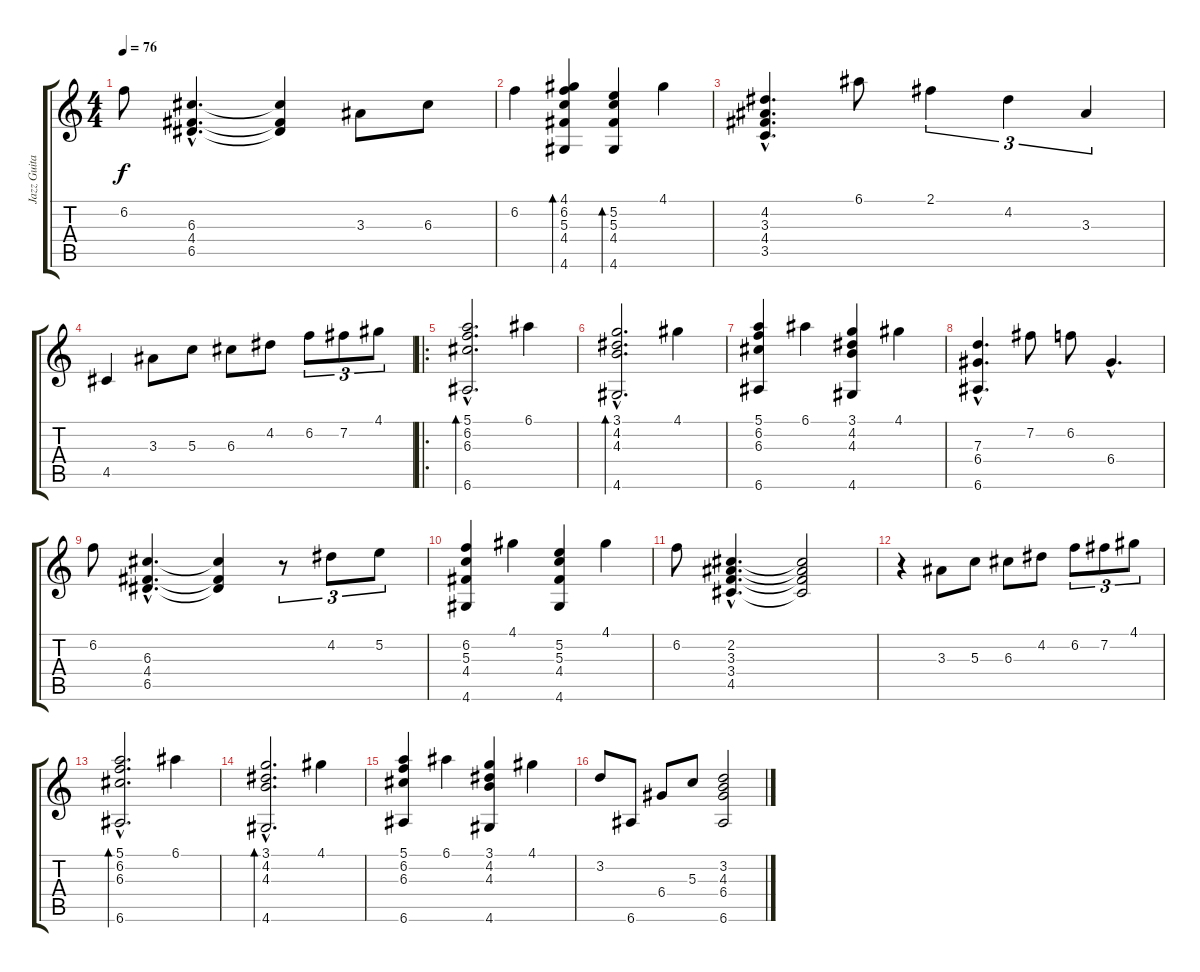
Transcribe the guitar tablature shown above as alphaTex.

\track ("Jazz Guitar dickiedavies" "Jazz Guita") {instrument electricguitarjazz}
\staff {score tabs}
\tuning (E4 B3 G3 D3 A2 E2) {hide}
\ts (4 4)
\tempo 76
\clef g2
\ks c
6.2.8{dy f instrument electricguitarjazz} (6.3{hac} 4.4{hac} 6.5{hac}).4{d} (6.3{t} 4.4{t} 6.5{t}).4 3.3.8 6.3.8 |
6.2.4 (4.1 6.2 5.3 4.4 4.6).4{bd 240} (5.2 5.3 4.4 4.6).4{bd 240} 4.1.4 |
(4.2{hac} 3.3{hac} 4.4{hac} 3.5{hac}).4{d} 6.1.8 2.1.4{tu (3 2)} 4.2.4{tu (3 2)} 3.3.4{tu (3 2)} |
4.5.4 3.3.8 5.3.8 6.3.8 4.2.8 6.2.8{tu (3 2)} 7.2.8{tu (3 2)} 4.1.8{tu (3 2)} |
\ro
(5.1{hac} 6.2{hac} 6.3{hac} 6.6{hac}).2{d bd 240} 6.1.4 |
(3.1{hac} 4.2{hac} 4.3{hac} 4.6{hac}).2{d bd 240} 4.1.4 |
(5.1 6.2 6.3 6.6).4 6.1.4 (3.1 4.2 4.3 4.6).4 4.1.4 |
(7.3{hac} 6.4{hac} 6.6{hac}).4{d} 7.2.8 6.2.8 6.4{hac}.4{d} |
6.2.8 (6.3{hac} 4.4{hac} 6.5{hac}).4{d} (6.3{t} 4.4{t} 6.5{t}).4 r.8{tu (3 2)} 4.2.8{tu (3 2)} 5.2.8{tu (3 2)} |
(6.2 5.3 4.4 4.6).4 4.1.4 (5.2 5.3 4.4 4.6).4 4.1.4 |
6.2.8 (2.2{hac} 3.3{hac} 3.4{hac} 4.5{hac}).4{d} (2.2{t} 3.3{t} 3.4{t} 4.5{t}).2 |
r.4 3.3.8 5.3.8 6.3.8 4.2.8 6.2.8{tu (3 2)} 7.2.8{tu (3 2)} 4.1.8{tu (3 2)} |
(5.1{hac} 6.2{hac} 6.3{hac} 6.6{hac}).2{d bd 480} 6.1.4 |
(3.1{hac} 4.2{hac} 4.3{hac} 4.6{hac}).2{d bd 480} 4.1.4 |
(5.1 6.2 6.3 6.6).4 6.1.4 (3.1 4.2 4.3 4.6).4 4.1.4 |
3.2.8 6.6.8 6.4.8 5.3.8 (3.2 4.3 6.4 6.6).2
